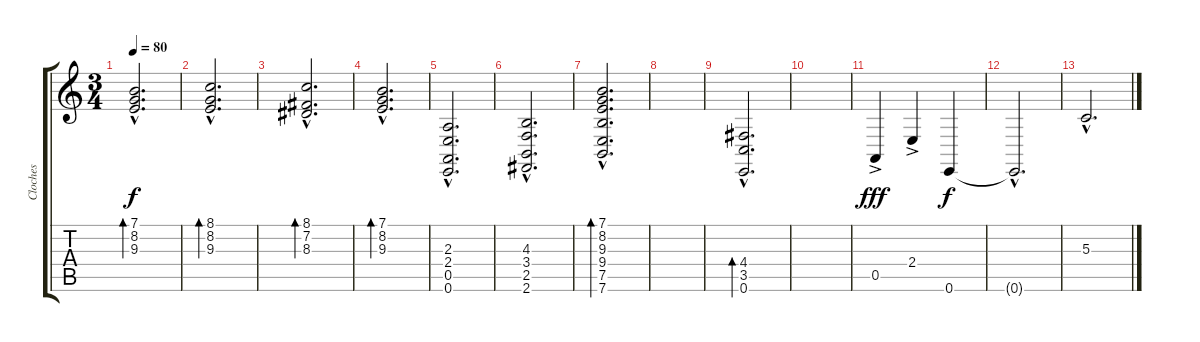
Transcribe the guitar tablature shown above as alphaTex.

\track ("Cloches" "Cloches") {instrument tubularbells}
\staff {score tabs}
\tuning (E4 B3 G3 D3 A2 E2) {hide}
\ts (3 4)
\tempo 80
\clef g2
\ks c
(7.1{hac} 8.2{hac} 9.3{hac}).2{d bd 480 dy f} |
(8.1{hac} 8.2{hac} 9.3{hac}).2{d bd 480} |
(8.1{hac} 7.2{hac} 8.3{hac}).2{d bd 480} |
(7.1{hac} 8.2{hac} 9.3{hac}).2{d bd 480} |
(2.3{hac} 2.4{hac} 0.5{hac} 0.6{hac}).2{d} |
(4.3{hac} 3.4{hac} 2.5{hac} 2.6{hac}).2{d} |
(7.1{hac} 8.2{hac} 9.3{hac} 9.4{hac} 7.5{hac} 7.6{hac}).2{d bd 480} |
|
(4.4{hac} 3.5{hac} 0.6{hac}).2{d bd 480} |
|
0.5{ac}.4{dy fff} 2.4{ac}.4 0.6.4{dy f} |
0.6{hac t}.2{d} |
5.3{hac}.2{d}
